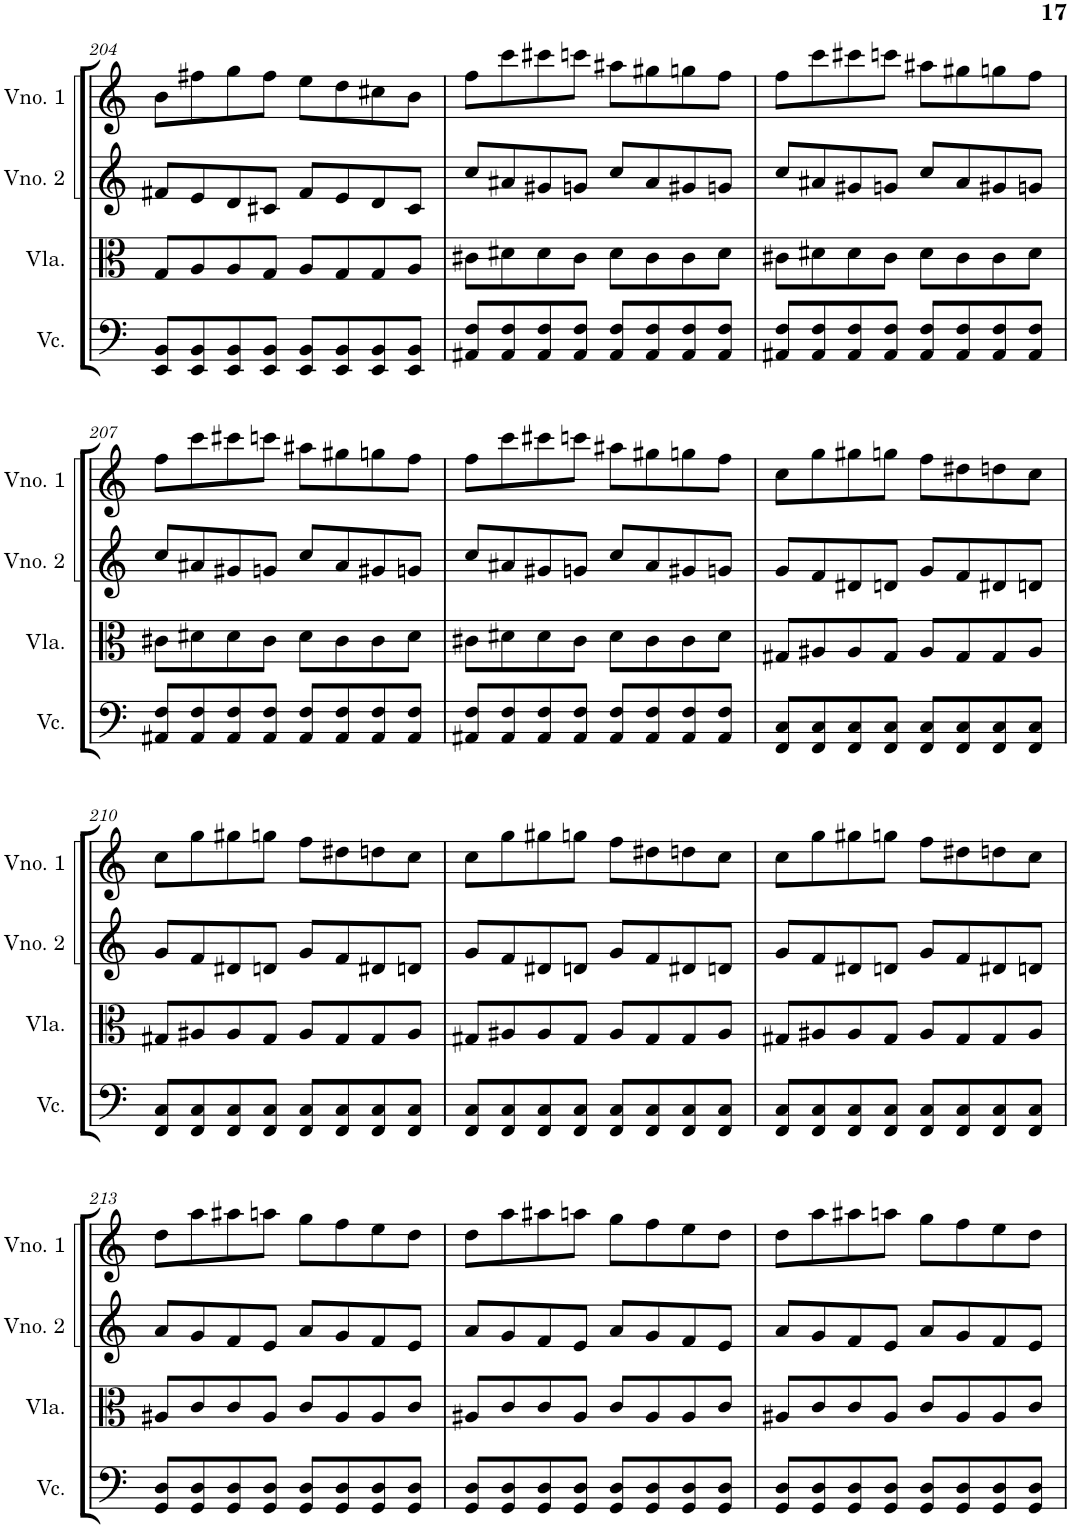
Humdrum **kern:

**kern	**kern	**kern	**kern
*part4	*part3	*part2	*part1
*staff4	*staff3	*staff2	*staff1
*I"Violoncelo	*I"Viola	*I"Violino 2	*I"Violino 1
*I'Vc.	*I'Vla.	*I'Vno. 2	*I'Vno. 1
!!LO:PB:g=z
*clefF4	*clefC3	*clefG2	*clefG2
*k[]	*k[]	*k[]	*k[]
*M4/4	*M4/4	*M4/4	*M4/4
=204	=204	=204	=204
8EE/ 8BB/L	8G/L	8f#X/L	8b\L
8EE/ 8BB/	8A/	8e/	8ff#X\
8EE/ 8BB/	8A/	8d/	8gg\
8EE/ 8BB/J	8G/J	8c#X/J	8ff#\J
8EE/ 8BB/L	8A/L	8f#/L	8ee\L
8EE/ 8BB/	8G/	8e/	8dd\
8EE/ 8BB/	8G/	8d/	8cc#X\
8EE/ 8BB/J	8A/J	8c#/J	8b\J
=205	=205	=205	=205
8AA#X/ 8F/L	8c#X\L	8cc/L	8ff\L
8AA#/ 8F/	8d#X\	8a#X/	8ccc\
8AA#/ 8F/	8d#\	8g#X/	8ccc#X\
8AA#/ 8F/J	8c#\J	8gn/J	8cccn\J
8AA#/ 8F/L	8d#\L	8cc/L	8aa#X\L
8AA#/ 8F/	8c#\	8a#/	8gg#X\
8AA#/ 8F/	8c#\	8g#X/	8ggn\
8AA#/ 8F/J	8d#\J	8gn/J	8ff\J
=206	=206	=206	=206
8AA#X/ 8F/L	8c#X\L	8cc/L	8ff\L
8AA#/ 8F/	8d#X\	8a#X/	8ccc\
8AA#/ 8F/	8d#\	8g#X/	8ccc#X\
8AA#/ 8F/J	8c#\J	8gn/J	8cccn\J
8AA#/ 8F/L	8d#\L	8cc/L	8aa#X\L
8AA#/ 8F/	8c#\	8a#/	8gg#X\
8AA#/ 8F/	8c#\	8g#X/	8ggn\
8AA#/ 8F/J	8d#\J	8gn/J	8ff\J
!!LO:LB:g=z
=207	=207	=207	=207
8AA#X/ 8F/L	8c#X\L	8cc/L	8ff\L
8AA#/ 8F/	8d#X\	8a#X/	8ccc\
8AA#/ 8F/	8d#\	8g#X/	8ccc#X\
8AA#/ 8F/J	8c#\J	8gn/J	8cccn\J
8AA#/ 8F/L	8d#\L	8cc/L	8aa#X\L
8AA#/ 8F/	8c#\	8a#/	8gg#X\
8AA#/ 8F/	8c#\	8g#X/	8ggn\
8AA#/ 8F/J	8d#\J	8gn/J	8ff\J
=208	=208	=208	=208
8AA#X/ 8F/L	8c#X\L	8cc/L	8ff\L
8AA#/ 8F/	8d#X\	8a#X/	8ccc\
8AA#/ 8F/	8d#\	8g#X/	8ccc#X\
8AA#/ 8F/J	8c#\J	8gn/J	8cccn\J
8AA#/ 8F/L	8d#\L	8cc/L	8aa#X\L
8AA#/ 8F/	8c#\	8a#/	8gg#X\
8AA#/ 8F/	8c#\	8g#X/	8ggn\
8AA#/ 8F/J	8d#\J	8gn/J	8ff\J
=209	=209	=209	=209
8FF/ 8C/L	8G#X/L	8g/L	8cc\L
8FF/ 8C/	8A#X/	8f/	8gg\
8FF/ 8C/	8A#/	8d#X/	8gg#X\
8FF/ 8C/J	8G#/J	8dn/J	8ggn\J
8FF/ 8C/L	8A#/L	8g/L	8ff\L
8FF/ 8C/	8G#/	8f/	8dd#X\
8FF/ 8C/	8G#/	8d#X/	8ddn\
8FF/ 8C/J	8A#/J	8dn/J	8cc\J
!!LO:LB:g=z
=210	=210	=210	=210
8FF/ 8C/L	8G#X/L	8g/L	8cc\L
8FF/ 8C/	8A#X/	8f/	8gg\
8FF/ 8C/	8A#/	8d#X/	8gg#X\
8FF/ 8C/J	8G#/J	8dn/J	8ggn\J
8FF/ 8C/L	8A#/L	8g/L	8ff\L
8FF/ 8C/	8G#/	8f/	8dd#X\
8FF/ 8C/	8G#/	8d#X/	8ddn\
8FF/ 8C/J	8A#/J	8dn/J	8cc\J
=211	=211	=211	=211
8FF/ 8C/L	8G#X/L	8g/L	8cc\L
8FF/ 8C/	8A#X/	8f/	8gg\
8FF/ 8C/	8A#/	8d#X/	8gg#X\
8FF/ 8C/J	8G#/J	8dn/J	8ggn\J
8FF/ 8C/L	8A#/L	8g/L	8ff\L
8FF/ 8C/	8G#/	8f/	8dd#X\
8FF/ 8C/	8G#/	8d#X/	8ddn\
8FF/ 8C/J	8A#/J	8dn/J	8cc\J
=212	=212	=212	=212
8FF/ 8C/L	8G#X/L	8g/L	8cc\L
8FF/ 8C/	8A#X/	8f/	8gg\
8FF/ 8C/	8A#/	8d#X/	8gg#X\
8FF/ 8C/J	8G#/J	8dn/J	8ggn\J
8FF/ 8C/L	8A#/L	8g/L	8ff\L
8FF/ 8C/	8G#/	8f/	8dd#X\
8FF/ 8C/	8G#/	8d#X/	8ddn\
8FF/ 8C/J	8A#/J	8dn/J	8cc\J
!!LO:LB:g=z
=213	=213	=213	=213
8GG/ 8D/L	8A#X/L	8a/L	8dd\L
8GG/ 8D/	8c/	8g/	8aa\
8GG/ 8D/	8c/	8f/	8aa#X\
8GG/ 8D/J	8A#/J	8e/J	8aan\J
8GG/ 8D/L	8c/L	8a/L	8gg\L
8GG/ 8D/	8A#/	8g/	8ff\
8GG/ 8D/	8A#/	8f/	8ee\
8GG/ 8D/J	8c/J	8e/J	8dd\J
=214	=214	=214	=214
8GG/ 8D/L	8A#X/L	8a/L	8dd\L
8GG/ 8D/	8c/	8g/	8aa\
8GG/ 8D/	8c/	8f/	8aa#X\
8GG/ 8D/J	8A#/J	8e/J	8aan\J
8GG/ 8D/L	8c/L	8a/L	8gg\L
8GG/ 8D/	8A#/	8g/	8ff\
8GG/ 8D/	8A#/	8f/	8ee\
8GG/ 8D/J	8c/J	8e/J	8dd\J
=215	=215	=215	=215
8GG/ 8D/L	8A#X/L	8a/L	8dd\L
8GG/ 8D/	8c/	8g/	8aa\
8GG/ 8D/	8c/	8f/	8aa#X\
8GG/ 8D/J	8A#/J	8e/J	8aan\J
8GG/ 8D/L	8c/L	8a/L	8gg\L
8GG/ 8D/	8A#/	8g/	8ff\
8GG/ 8D/	8A#/	8f/	8ee\
8GG/ 8D/J	8c/J	8e/J	8dd\J
=	=	=	=
*-	*-	*-	*-
